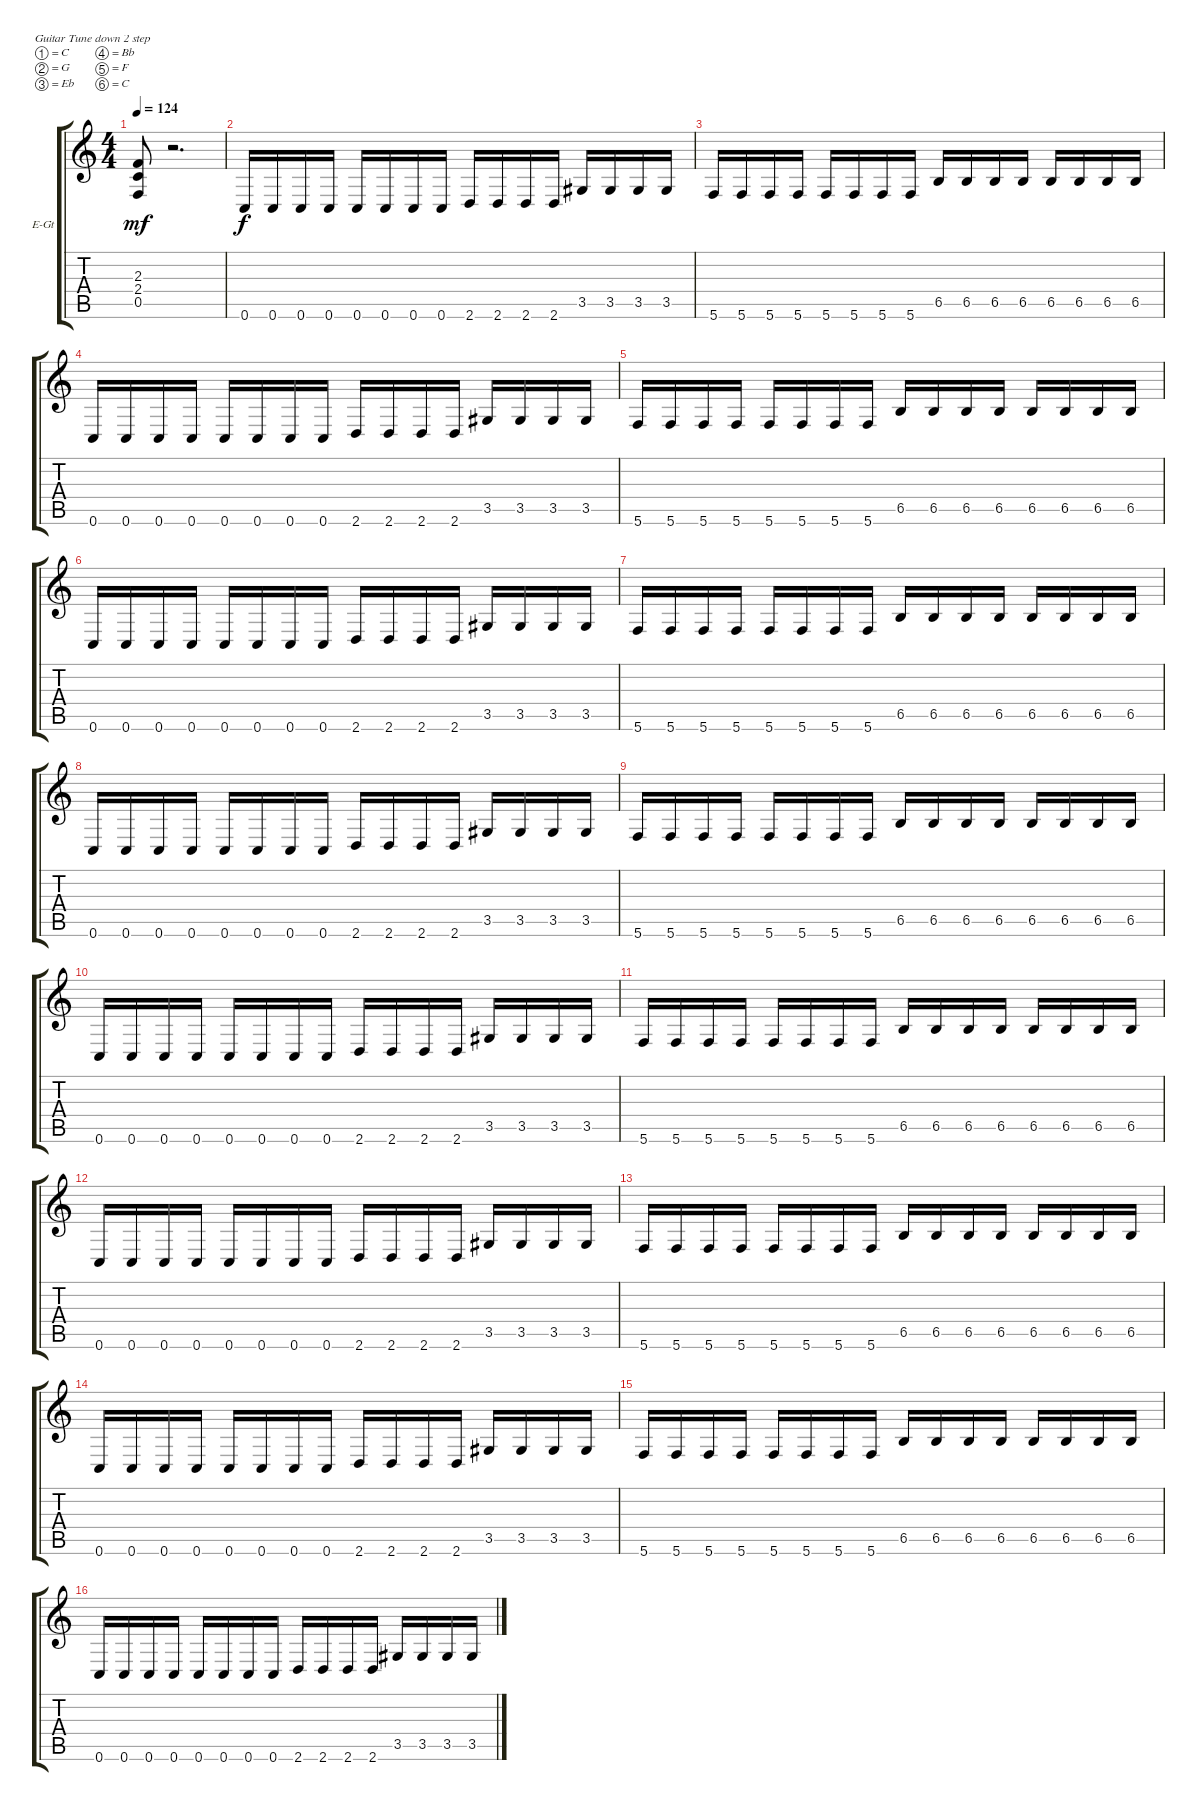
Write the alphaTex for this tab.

\defaultSystemsLayout 4
\bracketExtendMode groupsimilarinstruments
\firstSystemTrackNameOrientation horizontal
\otherSystemsTrackNameOrientation horizontal
\track ("Electric Guitar" "E-Gt") {instrument overdrivenguitar}
\staff {score tabs}
\tuning (C4 G3 Eb3 Bb2 F2 C2)
\ts (4 4)
\tempo 124
\clef g2
\scale
0.333333
\ks c
(0.5 2.4 2.3).8{dy mf} r.2{d} |
\scale
0.333333 0.6.16{dy f} 0.6.16 0.6.16 0.6.16 0.6.16 0.6.16 0.6.16 0.6.16 2.6.16 2.6.16 2.6.16 2.6.16 3.5.16 3.5.16 3.5.16 3.5.16 |
\scale
0.333333 5.6.16 5.6.16 5.6.16 5.6.16 5.6.16 5.6.16 5.6.16 5.6.16 6.5.16 6.5.16 6.5.16 6.5.16 6.5.16 6.5.16 6.5.16 6.5.16 |
\scale
0.333333 0.6.16 0.6.16 0.6.16 0.6.16 0.6.16 0.6.16 0.6.16 0.6.16 2.6.16 2.6.16 2.6.16 2.6.16 3.5.16 3.5.16 3.5.16 3.5.16 |
\scale
0.333333 5.6.16 5.6.16 5.6.16 5.6.16 5.6.16 5.6.16 5.6.16 5.6.16 6.5.16 6.5.16 6.5.16 6.5.16 6.5.16 6.5.16 6.5.16 6.5.16 |
\scale
0.333333 0.6.16 0.6.16 0.6.16 0.6.16 0.6.16 0.6.16 0.6.16 0.6.16 2.6.16 2.6.16 2.6.16 2.6.16 3.5.16 3.5.16 3.5.16 3.5.16 |
\scale
0.333333 5.6.16 5.6.16 5.6.16 5.6.16 5.6.16 5.6.16 5.6.16 5.6.16 6.5.16 6.5.16 6.5.16 6.5.16 6.5.16 6.5.16 6.5.16 6.5.16 |
\scale
0.333333 0.6.16 0.6.16 0.6.16 0.6.16 0.6.16 0.6.16 0.6.16 0.6.16 2.6.16 2.6.16 2.6.16 2.6.16 3.5.16 3.5.16 3.5.16 3.5.16 |
\scale
0.333333 5.6.16 5.6.16 5.6.16 5.6.16 5.6.16 5.6.16 5.6.16 5.6.16 6.5.16 6.5.16 6.5.16 6.5.16 6.5.16 6.5.16 6.5.16 6.5.16 |
\scale
0.333333 0.6.16 0.6.16 0.6.16 0.6.16 0.6.16 0.6.16 0.6.16 0.6.16 2.6.16 2.6.16 2.6.16 2.6.16 3.5.16 3.5.16 3.5.16 3.5.16 |
\scale
0.333333 5.6.16 5.6.16 5.6.16 5.6.16 5.6.16 5.6.16 5.6.16 5.6.16 6.5.16 6.5.16 6.5.16 6.5.16 6.5.16 6.5.16 6.5.16 6.5.16 |
\scale
0.333333 0.6.16 0.6.16 0.6.16 0.6.16 0.6.16 0.6.16 0.6.16 0.6.16 2.6.16 2.6.16 2.6.16 2.6.16 3.5.16 3.5.16 3.5.16 3.5.16 |
\scale
0.333333 5.6.16 5.6.16 5.6.16 5.6.16 5.6.16 5.6.16 5.6.16 5.6.16 6.5.16 6.5.16 6.5.16 6.5.16 6.5.16 6.5.16 6.5.16 6.5.16 |
\scale
0.333333 0.6.16 0.6.16 0.6.16 0.6.16 0.6.16 0.6.16 0.6.16 0.6.16 2.6.16 2.6.16 2.6.16 2.6.16 3.5.16 3.5.16 3.5.16 3.5.16 |
5.6.16 5.6.16 5.6.16 5.6.16 5.6.16 5.6.16 5.6.16 5.6.16 6.5.16 6.5.16 6.5.16 6.5.16 6.5.16 6.5.16 6.5.16 6.5.16 |
0.6.16 0.6.16 0.6.16 0.6.16 0.6.16 0.6.16 0.6.16 0.6.16 2.6.16 2.6.16 2.6.16 2.6.16 3.5.16 3.5.16 3.5.16 3.5.16
